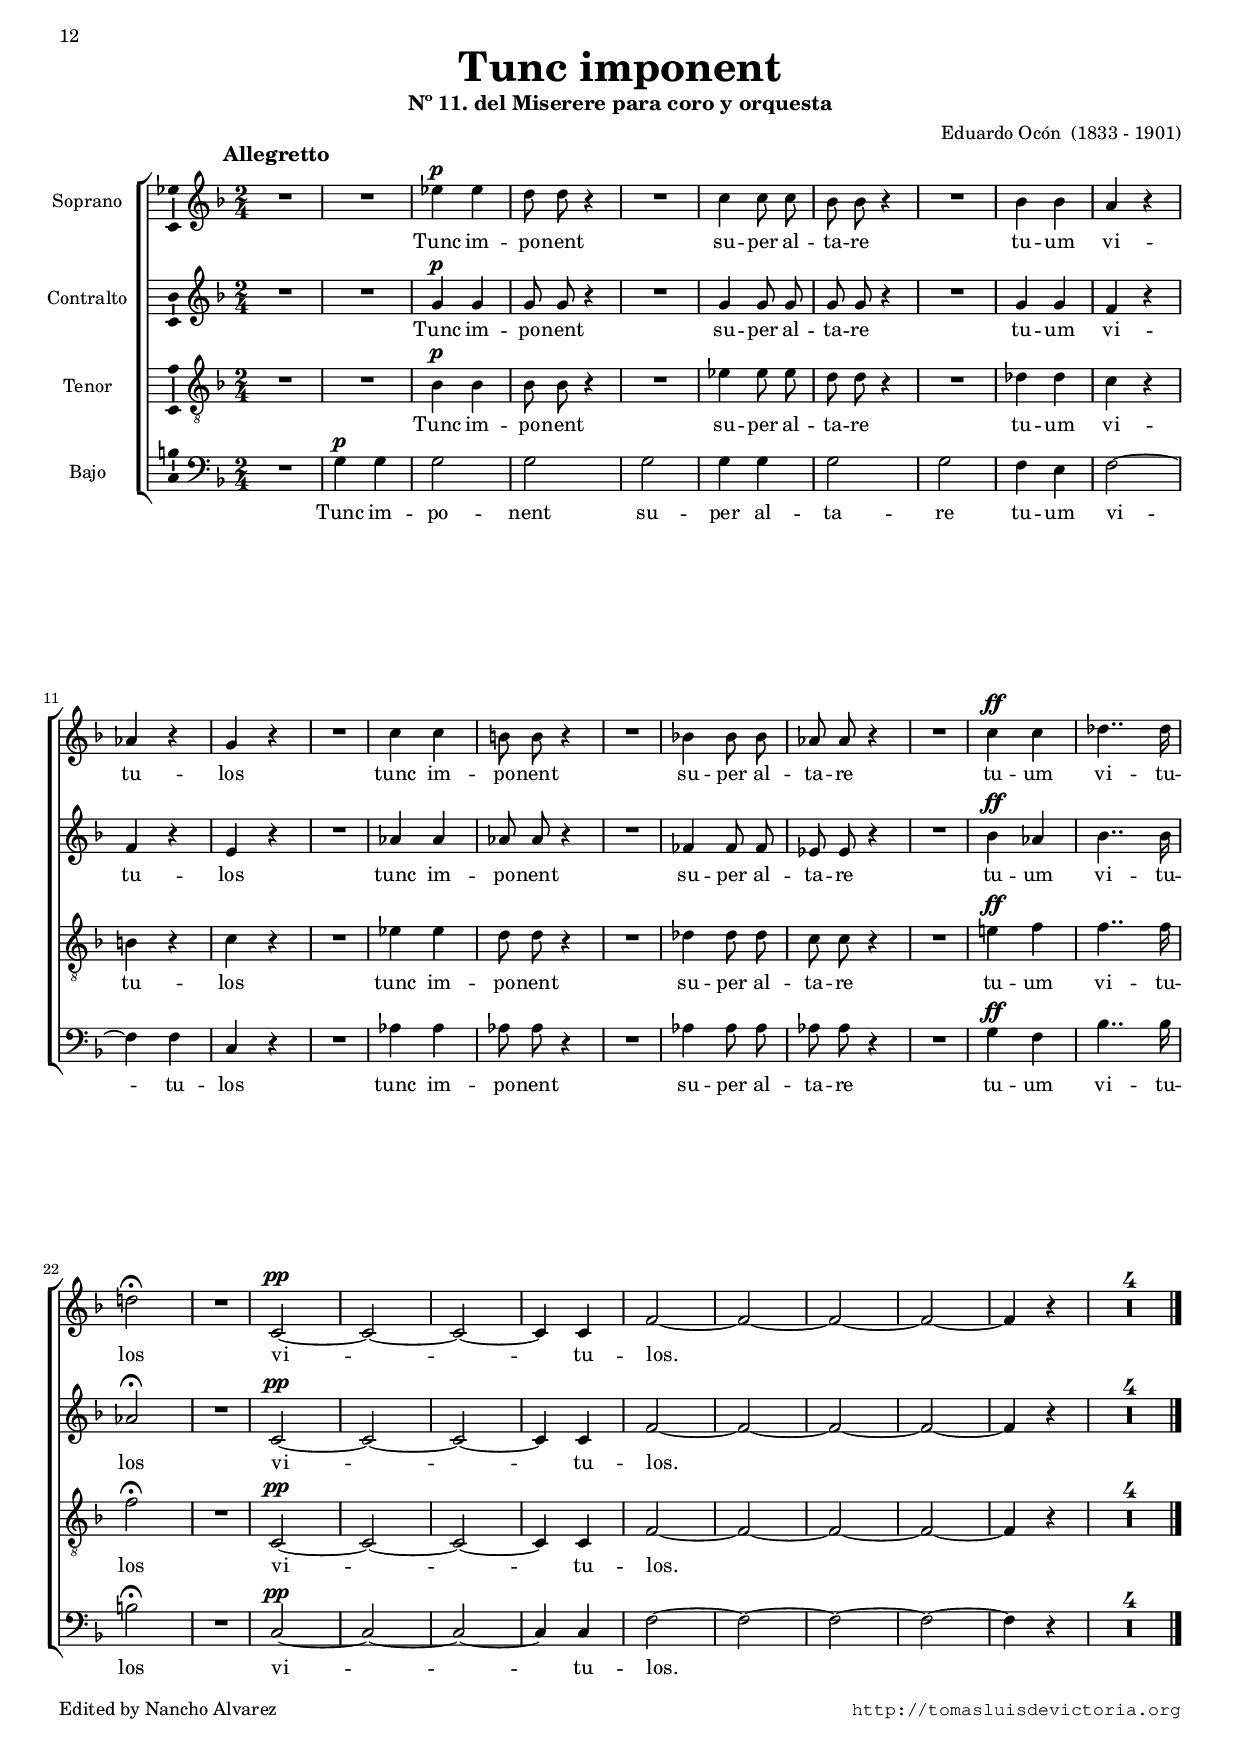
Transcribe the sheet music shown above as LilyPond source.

\version "2.11.34"

#(set-default-paper-size "a4")
#(set-global-staff-size 16)
#(ly:set-option 'point-and-click #f)

ss=\once \set suggestAccidentals = ##t


\header {
	title=\markup{\bigger \bigger \bigger "Tunc imponent"}
	subtitle="Nº 11. del Miserere para coro y orquesta"
	composer="Eduardo Ocón  (1833 - 1901)"
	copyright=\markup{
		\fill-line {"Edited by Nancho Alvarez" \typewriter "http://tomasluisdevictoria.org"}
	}
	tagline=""
}

global={\key f \major \time 2/4 \skip 1*2/4*36 \bar "|." }


cantus={
	\once \override TextScript #'X-offset = #-5
	\once \override TextScript #'Y-offset = #5
	s4*0^\markup{\bold \bigger "Allegretto"}
	R1*2/4 |
	R1*2/4 |
	ees''4^\p ees'' |
	d''8 d'' r4 |
%5
	R1*2/4 |
	c''4 c''8 c'' |
	bes' bes' r4 |
	R1*2/4 |
	bes'4 bes' |
%10
	a' r |
	aes' r |
	g' r |
	R1*2/4 |
	c''4 c'' |
%15
	b'8 b' r4 |
	R1*2/4 |
	bes'!4 bes'8 bes' |
	aes' aes' r4 |
	R1*2/4 |
%20
	c''4^\ff c'' |
	des''4.. des''16 |
	d''!2^\fermata |
	R1*2/4 |
	c'2^\pp ~ |
%25
	c' ~ |
	c' ~ |
	c'4 c' |
	f'2 ~ |
	f' ~ |
%30
	f' ~ |
	f' ~ |
	f'4 r |
	R1*2/4*4
}

altus={
	R1*2/4 |
	R1*2/4 |
	g'4^\p g' |
	g'8 g' r4 |
%5
	R1*2/4 |
	g'4 g'8 g' |
	g' g' r4 |
	R1*2/4 |
	g'4 g' |
%10
	f' r |
	f' r |
	e' r |
	R1*2/4 |
	aes'4 aes' |
%15
	aes'8 aes' r4 |
	R1*2/4 |
	fes'4 fes'8 fes' |
	ees' ees' r4 |
	R1*2/4 |
%20
	bes'4^\ff aes' |
	bes'4.. bes'16 |
	aes'2^\fermata |
	R1*2/4 |
	c'2^\pp ~ |
%25
	c' ~ |
	c' ~ |
	c'4 c' |
	f'2 ~ |
	f' ~ |
%30
	f' ~ |
	f' ~ |
	f'4 r |
	R1*2/4*4
}

tenor={
	R1*2/4 |
	R1*2/4 |
	bes4^\p bes |
	bes8 bes r4 |
%5
	R1*2/4 |
	ees'4 ees'8 ees' |
	d' d' r4 |
	R1*2/4 |
	des'4 des' |
%10
	c' r |
	b r |
	c' r |
	R1*2/4 |
	ees'4 ees' |
%15
	d'8 d' r4 |
	R1*2/4 |
	des'4 des'8 des' |
	c' c' r4 |
	R1*2/4 |
%20
	e'!4^\ff f' |
	f'4.. f'16 |
	f'2^\fermata |
	R1*2/4 |
	c2^\pp ~ |
%25
	c ~ |
	c ~ |
	c4 c |
	f2 ~ |
	f ~ |
%30
	f ~ |
	f ~ |
	f4 r |
	R1*2/4*4
}

bassus={
	R1*2/4 |
	g4^\p g |
	g2 |
	g |
%5
	g |
	g4 g |
	g2 |
	g |
	f4 e |
%10
	f2 ~ |
	f4 f |
	c r |
	R1*2/4 |
	aes4 aes |
%15
	aes8 aes r4 |
	R1*2/4 |
	aes4 aes8 aes |
	aes aes r4 |
	R1*2/4 |
%20
	g4^\ff f |
	bes4.. bes16 |
	b2^\fermata |
	R1*2/4 |
	c2^\pp ~ |
%25
	c ~ |
	c ~ |
	c4 c |
	f2 ~ |
	f ~ |
%30
	f ~ |
	f ~ |
	f4 r |
	R1*2/4*4
}


textocantus=\lyricmode{
Tunc im -- po -- nent
su -- per al -- ta -- re
tu -- um vi -- tu -- los
tunc im -- po -- nent
su -- per al -- ta -- re
tu -- um vi -- tu -- los
vi -- _ _ _ tu -- los. _ _ _ _ 
}

textoaltus=\lyricmode{
Tunc im -- po -- nent
su -- per al -- ta -- re
tu -- um vi -- tu -- los
tunc im -- po -- nent
su -- per al -- ta -- re
tu -- um vi -- tu -- los
vi -- _ _ _ tu -- los. _ _ _ _ 

}

textotenor=\lyricmode{
Tunc im -- po -- nent
su -- per al -- ta -- re
tu -- um vi -- tu -- los
tunc im -- po -- nent
su -- per al -- ta -- re
tu -- um vi -- tu -- los
vi -- _ _ _ tu -- los. _ _ _ _ 

}

textobassus=\lyricmode{
Tunc im -- po -- nent
su -- per al -- ta -- re
tu -- um vi -- _ tu -- los
tunc im -- po -- nent
su -- per al -- ta -- re
tu -- um vi -- tu -- los
vi -- _ _ _ tu -- los. _ _ _ _ 

}



\score {
\new ChoirStaff<<

	\new Staff <<\global
	\new Voice="v1" {
		\set Staff.instrumentName="Soprano " 
		\clef "treble"
		\cantus }
	\new Lyrics \lyricsto "v1" {\textocantus }
	>>

	
	\new Staff << \global
	\new Voice="v2" {
		\set Staff.instrumentName="Contralto "
		\clef "treble" 
		\altus}
	\new Lyrics \lyricsto "v2" {\textoaltus }
	>>

	
	\new Staff <<\global
	\new Voice="v3" {
		\set Staff.instrumentName="Tenor "
		\clef "G_8"
		\tenor }
	\new Lyrics \lyricsto "v3" {\textotenor }
	>>
	

	\new Staff <<\global
	\new Voice="v4" {
		\set Staff.instrumentName="Bajo "
		\clef "bass" 
		\bassus }
	\new Lyrics \lyricsto "v4" {\textobassus}
	>>
	
>>

\layout{ 
	%\context {\Lyrics \override VerticalAxisGroup #'minimum-Y-extent = #'(-0 . 0) }
	\context {\Score \override BarNumber #'padding = #2 	
			skipBars = ##t
	}
	%\context {\Lyrics \override LyricText #'font-size = #2 }
	\context {\Voice melismaBusyProperties = #'() 
			autoBeaming = ##f
	}
	\context { \RemoveEmptyStaffContext }
	\context {\Staff \consists Ambitus_engraver 
			\override LigatureBracket #'padding = #1
			extraNatural = ##f
	}
}

%\midi {}

}


\paper{
	system-count=3
	line-width=19.0\cm
	%between-system-padding=0.1\cm
	ragged-last-bottom = ##f
	print-first-page-number = ##t
	first-page-number = 12

}
